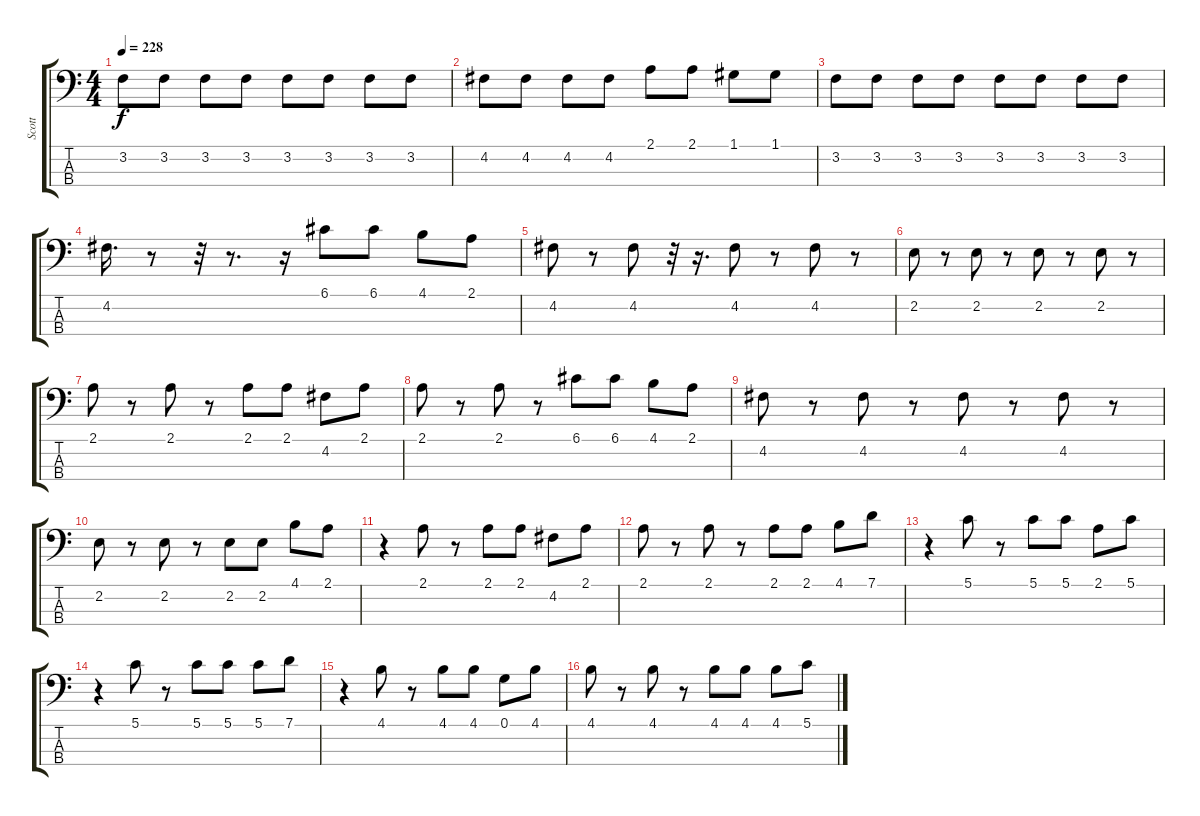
\track ("Scott" "Scott") {instrument electricbassfinger}
\staff {score tabs}
\tuning (G2 D2 A1 E1) {hide}
\ts (4 4)
\tempo 228
\clef f4
\ks c
3.2.8{dy f} 3.2.8 3.2.8 3.2.8 3.2.8 3.2.8 3.2.8 3.2.8 |
4.2.8 4.2.8 4.2.8 4.2.8 2.1.8 2.1.8 1.1.8 1.1.8 |
3.2.8 3.2.8 3.2.8 3.2.8 3.2.8 3.2.8 3.2.8 3.2.8 |
4.2.16{d} r.8 r.32 r.8{d} r.16 6.1.8 6.1.8 4.1.8 2.1.8 |
4.2.8 r.8 4.2.8 r.32 r.16{d} 4.2.8 r.8 4.2.8 r.8 |
2.2.8 r.8 2.2.8 r.8 2.2.8 r.8 2.2.8 r.8 |
2.1.8 r.8 2.1.8 r.8 2.1.8 2.1.8 4.2.8 2.1.8 |
2.1.8 r.8 2.1.8 r.8 6.1.8 6.1.8 4.1.8 2.1.8 |
4.2.8 r.8 4.2.8 r.8 4.2.8 r.8 4.2.8 r.8 |
2.2.8 r.8 2.2.8 r.8 2.2.8 2.2.8 4.1.8 2.1.8 |
r.4 2.1.8 r.8 2.1.8 2.1.8 4.2.8 2.1.8 |
2.1.8 r.8 2.1.8 r.8 2.1.8 2.1.8 4.1.8 7.1.8 |
r.4 5.1.8 r.8 5.1.8 5.1.8 2.1.8 5.1.8 |
r.4 5.1.8 r.8 5.1.8 5.1.8 5.1.8 7.1.8 |
r.4 4.1.8 r.8 4.1.8 4.1.8 0.1.8 4.1.8 |
4.1.8 r.8 4.1.8 r.8 4.1.8 4.1.8 4.1.8 5.1.8
